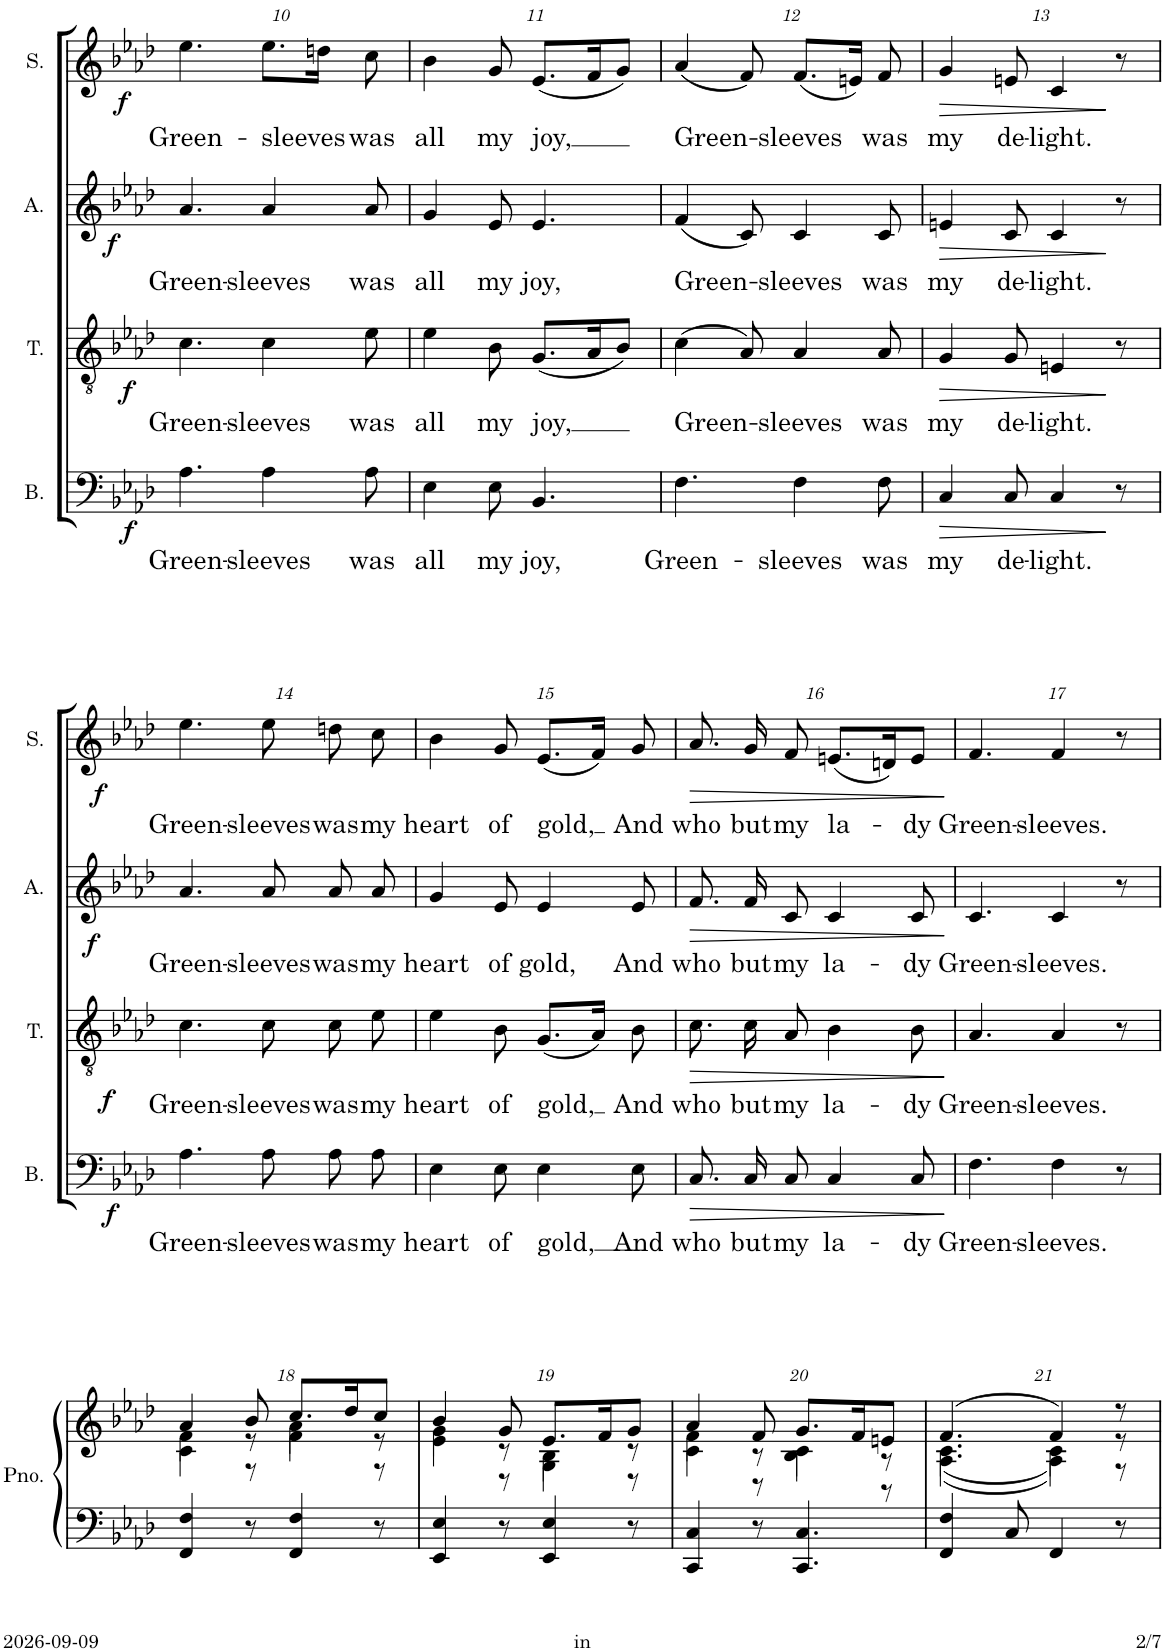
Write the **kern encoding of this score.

**kern	**kern	**kern	**text	**dynam	**kern	**text	**dynam	**kern	**text	**dynam	**kern	**text	**dynam
*part5	*part5	*part4	*part4	*part4	*part3	*part3	*part3	*part2	*part2	*part2	*part1	*part1	*part1
*staff6	*staff5	*staff4	*staff4	*staff4	*staff3	*staff3	*staff3	*staff2	*staff2	*staff2	*staff1	*staff1	*staff1
*I"Piano	*	*I"B.	*	*	*I"T.	*	*	*I"A.	*	*	*I"S.	*	*
*I'Pno.	*	*I'B.	*	*	*I'T.	*	*	*I'A.	*	*	*I'S.	*	*
!!LO:PB:g=z
*clefF4	*clefG2	*clefF4	*	*	*clefGv2	*	*	*clefG2	*	*	*clefG2	*	*
*k[b-e-a-d-]	*k[b-e-a-d-]	*k[b-e-a-d-]	*	*	*k[b-e-a-d-]	*	*	*k[b-e-a-d-]	*	*	*k[b-e-a-d-]	*	*
*M6/8	*M6/8	*M6/8	*	*	*M6/8	*	*	*M6/8	*	*	*M6/8	*	*
=10	=10	=10	=10	=10	=10	=10	=10	=10	=10	=10	=10	=10	=10
!	!	!	!LO:LY:b	!LO:DY:b	!	!LO:LY:b	!LO:DY:b	!	!LO:LY:b	!LO:DY:b	!	!LO:LY:b	!LO:DY:b
2.r	2.r	4.A-\	Green-	f	4.c\	Green-	f	4.a-/	Green-	f	4.ee-\	Green-	f
!	!	!	!LO:LY:b	!	!	!LO:LY:b	!	!	!LO:LY:b	!	!	!LO:LY:b	!
.	.	4A-\	-sleeves	.	4c\	-sleeves	.	4a-/	-sleeves	.	8.ee-\L	-sleeves	.
.	.	.	.	.	.	.	.	.	.	.	16ddn\Jk	.	.
!	!	!	!LO:LY:b	!	!	!LO:LY:b	!	!	!LO:LY:b	!	!	!LO:LY:b	!
.	.	8A-\	was	.	8e-\	was	.	8a-/	was	.	8cc\	was	.
=11	=11	=11	=11	=11	=11	=11	=11	=11	=11	=11	=11	=11	=11
!	!	!	!LO:LY:b	!	!	!LO:LY:b	!	!	!LO:LY:b	!	!	!LO:LY:b	!
2.r	2.r	4E-\	all	.	4e-\	all	.	4g/	all	.	4b-\	all	.
!	!	!	!LO:LY:b	!	!	!LO:LY:b	!	!	!LO:LY:b	!	!	!LO:LY:b	!
.	.	8E-\	my	.	8B-\	my	.	8e-/	my	.	8g/	my	.
!	!	!	!LO:LY:b	!	!	!LO:LY:b	!	!	!LO:LY:b	!	!	!LO:LY:b	!
.	.	4.BB-/	joy,	.	(8.G/L	joy,	.	4.e-/	joy,	.	(8.e-/L	joy,	.
.	.	.	.	.	16A-/K	.	.	.	.	.	16f/K	.	.
.	.	.	.	.	8B-/J)	.	.	.	.	.	8g/J)	.	.
=12	=12	=12	=12	=12	=12	=12	=12	=12	=12	=12	=12	=12	=12
!	!	!	!LO:LY:b	!	!	!LO:LY:b	!	!	!LO:LY:b	!	!	!LO:LY:b	!
2.r	2.r	4.F\	Green-	.	(4c\	Green-	.	(4f/	Green-	.	(4a-/	Green-	.
.	.	.	.	.	8A-/)	.	.	8c/)	.	.	8f/)	.	.
!	!	!	!LO:LY:b	!	!	!LO:LY:b	!	!	!LO:LY:b	!	!	!LO:LY:b	!
.	.	4F\	-sleeves	.	4A-/	-sleeves	.	4c/	-sleeves	.	(8.f/L	-sleeves	.
.	.	.	.	.	.	.	.	.	.	.	16en/Jk)	.	.
!	!	!	!LO:LY:b	!	!	!LO:LY:b	!	!	!LO:LY:b	!	!	!LO:LY:b	!
.	.	8F\	was	.	8A-/	was	.	8c/	was	.	8f/	was	.
=13	=13	=13	=13	=13	=13	=13	=13	=13	=13	=13	=13	=13	=13
!	!	!	!LO:LY:b	!LO:HP:b	!	!LO:LY:b	!LO:HP:b	!	!LO:LY:b	!LO:HP:b	!	!LO:LY:b	!LO:HP:b
2.r	2.r	4C/	my	>	4G/	my	>	4en/	my	>	4g/	my	>
!	!	!	!LO:LY:b	!	!	!LO:LY:b	!	!	!LO:LY:b	!	!	!LO:LY:b	!
.	.	8C/	de-	.	8G/	de-	.	8c/	de-	.	8en/	de-	.
!	!	!	!LO:LY:b	!	!	!LO:LY:b	!	!	!LO:LY:b	!	!	!LO:LY:b	!
.	.	4C/	-light.	.	4En/	-light.	.	4c/	-light.	.	4c/	-light.	.
.	.	8r	.	]	8r	.	]	8r	.	]	8r	.	]
!!LO:LB:g=z
=14	=14	=14	=14	=14	=14	=14	=14	=14	=14	=14	=14	=14	=14
!	!	!	!LO:LY:b	!LO:DY:b	!	!LO:LY:b	!LO:DY:b	!	!LO:LY:b	!LO:DY:b	!	!LO:LY:b	!LO:DY:b
2.r	2.r	4.A-\	Green-	f	4.c\	Green-	f	4.a-/	Green-	f	4.ee-\	Green-	f
!	!	!	!LO:LY:b	!	!	!LO:LY:b	!	!	!LO:LY:b	!	!	!LO:LY:b	!
.	.	8A-\L	-sleeves	.	8c\	-sleeves	.	8a-/L	-sleeves	.	8ee-\	-sleeves	.
!	!	!	!LO:LY:b	!	!	!LO:LY:b	!	!	!LO:LY:b	!	!	!LO:LY:b	!
.	.	8A-\	was	.	8c\	was	.	8a-/	was	.	8ddn\	was	.
!	!	!	!LO:LY:b	!	!	!LO:LY:b	!	!	!LO:LY:b	!	!	!LO:LY:b	!
.	.	8A-\J	my	.	8e-\	my	.	8a-/J	my	.	8cc\	my	.
=15	=15	=15	=15	=15	=15	=15	=15	=15	=15	=15	=15	=15	=15
!	!	!	!LO:LY:b	!	!	!LO:LY:b	!	!	!LO:LY:b	!	!	!LO:LY:b	!
2.r	2.r	4E-\	heart	.	4e-\	heart	.	4g/	heart	.	4b-\	heart	.
!	!	!	!LO:LY:b	!	!	!LO:LY:b	!	!	!LO:LY:b	!	!	!LO:LY:b	!
.	.	8E-\	of	.	8B-\	of	.	8e-/	of	.	8g/	of	.
!	!	!	!LO:LY:b	!	!	!LO:LY:b	!	!	!LO:LY:b	!	!	!LO:LY:b	!
.	.	4E-\	gold,	.	(8.G/L	gold,	.	4e-/	gold,	.	(8.e-/L	gold,	.
.	.	.	.	.	16A-/Jk)	.	.	.	.	.	16f/Jk)	.	.
!	!	!	!LO:LY:b	!	!	!LO:LY:b	!	!	!LO:LY:b	!	!	!LO:LY:b	!
.	.	8E-\	And	.	8B-\	And	.	8e-/	And	.	8g/	And	.
=16	=16	=16	=16	=16	=16	=16	=16	=16	=16	=16	=16	=16	=16
!	!	!	!LO:LY:b	!LO:HP:b	!	!LO:LY:b	!LO:HP:b	!	!LO:LY:b	!LO:HP:b	!	!LO:LY:b	!LO:HP:b
2.r	2.r	8.C/L	who	>	8.c\	who	>	8.f/L	who	>	8.a-/	who	>
!	!	!	!LO:LY:b	!	!	!LO:LY:b	!	!	!LO:LY:b	!	!	!LO:LY:b	!
.	.	16C/K	but	.	16c\	but	.	16f/K	but	.	16g/	but	.
!	!	!	!LO:LY:b	!	!	!LO:LY:b	!	!	!LO:LY:b	!	!	!LO:LY:b	!
.	.	8C/J	my	.	8A-/	my	.	8c/J	my	.	8f/	my	.
!	!	!	!LO:LY:b	!	!	!LO:LY:b	!	!	!LO:LY:b	!	!	!LO:LY:b	!
.	.	4C/	la-	.	4B-\	la-	.	4c/	la-	.	(8.en/L	la-	.
.	.	.	.	.	.	.	.	.	.	.	16dn/K)	.	.
!	!	!	!LO:LY:b	!	!	!LO:LY:b	!	!	!LO:LY:b	!	!	!LO:LY:b	!
.	.	8C/	-dy	.	8B-\	-dy	.	8c/	-dy	.	8e/J	-dy	.
.	.	.	.	]	.	.	]	.	.	]	.	.	]
=17	=17	=17	=17	=17	=17	=17	=17	=17	=17	=17	=17	=17	=17
!	!	!	!LO:LY:b	!	!	!LO:LY:b	!	!	!LO:LY:b	!	!	!LO:LY:b	!
2.r	2.r	4.F\	Green-	.	4.A-/	Green-	.	4.c/	Green-	.	4.f/	Green-	.
!	!	!	!LO:LY:b	!	!	!LO:LY:b	!	!	!LO:LY:b	!	!	!LO:LY:b	!
.	.	4F\	-sleeves.	.	4A-/	-sleeves.	.	4c/	-sleeves.	.	4f/	-sleeves.	.
.	.	8r	.	.	8r	.	.	8r	.	.	8r	.	.
!!LO:LB:g=z
=18	=18	=18	=18	=18	=18	=18	=18	=18	=18	=18	=18	=18	=18
*	*^	*	*	*	*	*	*	*	*	*	*	*	*
*	*	*^	*	*	*	*	*	*	*	*	*	*	*	*
4FF/ 4F/	4a-/	4f\	4c\	2.r	.	.	2.r	.	.	2.r	.	.	2.r	.	.
8r	8b-/	8r	8r	.	.	.	.	.	.	.	.	.	.	.	.
4FF/ 4F/	8.cc/L	4a-\	4f\	.	.	.	.	.	.	.	.	.	.	.	.
.	16dd-/K	.	.	.	.	.	.	.	.	.	.	.	.	.	.
8r	8cc/J	8r	8r	.	.	.	.	.	.	.	.	.	.	.	.
=19	=19	=19	=19	=19	=19	=19	=19	=19	=19	=19	=19	=19	=19	=19	=19
4EE-/ 4E-/	4b-/	4g\	4e-\	2.r	.	.	2.r	.	.	2.r	.	.	2.r	.	.
8r	8g/	8r	8r	.	.	.	.	.	.	.	.	.	.	.	.
4EE-/ 4E-/	8.e-/L	4B-\	4G\	.	.	.	.	.	.	.	.	.	.	.	.
.	16f/K	.	.	.	.	.	.	.	.	.	.	.	.	.	.
8r	8g/J	8r	8r	.	.	.	.	.	.	.	.	.	.	.	.
=20	=20	=20	=20	=20	=20	=20	=20	=20	=20	=20	=20	=20	=20	=20	=20
4CC/ 4C/	4a-/	4f\	4c\	2.r	.	.	2.r	.	.	2.r	.	.	2.r	.	.
8r	8f/	8r	8r	.	.	.	.	.	.	.	.	.	.	.	.
4.CC/ 4.C/	8.g/L	4c\	4B-\	.	.	.	.	.	.	.	.	.	.	.	.
.	16f/K	.	.	.	.	.	.	.	.	.	.	.	.	.	.
.	8en/J	8r	8r	.	.	.	.	.	.	.	.	.	.	.	.
=21	=21	=21	=21	=21	=21	=21	=21	=21	=21	=21	=21	=21	=21	=21	=21
4FF/ 4F/	(4.f/	(4.c\	(4.A-\	2.r	.	.	2.r	.	.	2.r	.	.	2.r	.	.
8C/	.	.	.	.	.	.	.	.	.	.	.	.	.	.	.
4FF/	4f/)	4c\)	4A-\)	.	.	.	.	.	.	.	.	.	.	.	.
8r	8r	8r	8r	.	.	.	.	.	.	.	.	.	.	.	.
*	*v	*v	*v	*	*	*	*	*	*	*	*	*	*	*	*
=	=	=	=	=	=	=	=	=	=	=	=	=	=
*-	*-	*-	*-	*-	*-	*-	*-	*-	*-	*-	*-	*-	*-
